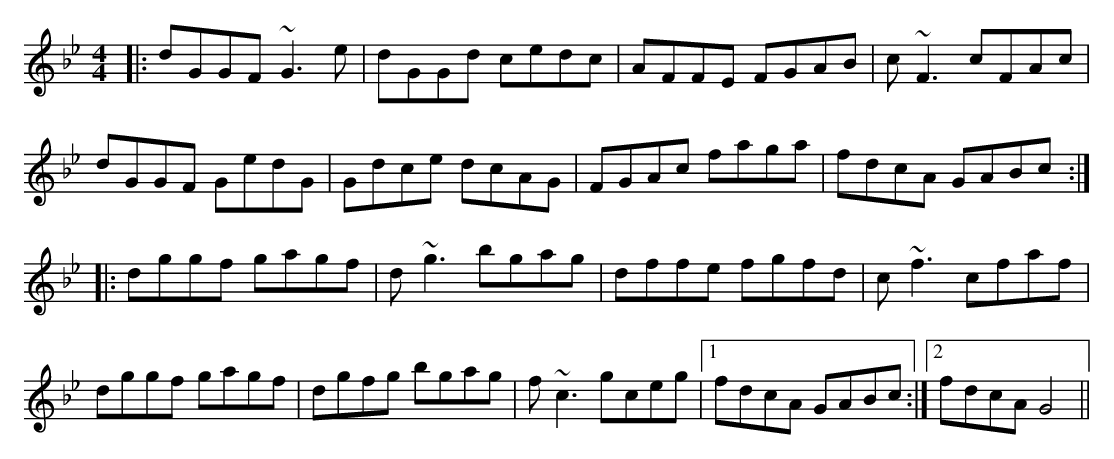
X:1
M:4/4
K:Gmin
|:dGGF ~G3e|dGGd cedc|AFFE FGAB|c~F3 cFAc|
dGGF GedG|Gdce dcAG|FGAc faga|fdcA GABc:|
|:dggf gagf|d~g3 bgag|dffe fgfd|c~f3 cfaf|
dggf gagf|dgfg bgag|f~c3 gceg|1 fdcA GABc:|2 fdcA G4||
